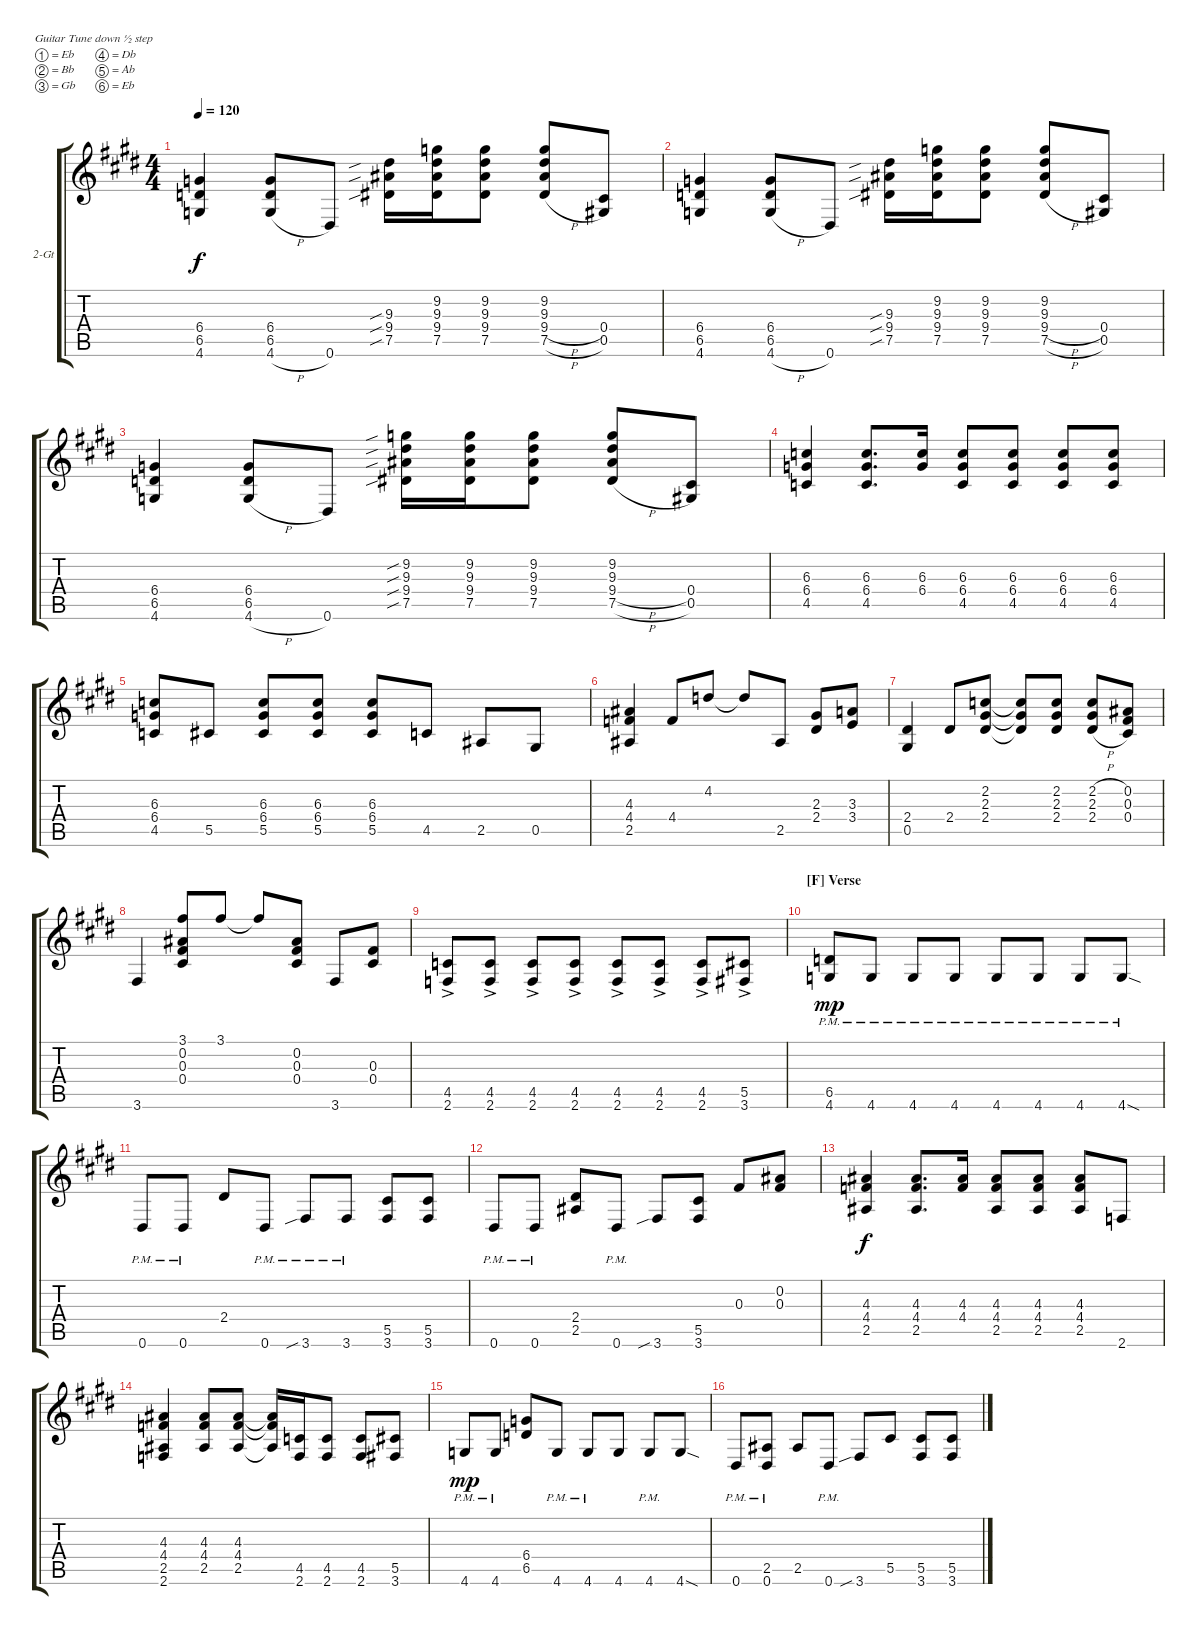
\defaultSystemsLayout 4
\bracketExtendMode groupsimilarinstruments
\firstSystemTrackNameOrientation horizontal
\otherSystemsTrackNameOrientation horizontal
\track ("2 Guitar" "2-Gt") {instrument electricguitarclean}
\staff {score tabs}
\tuning (Eb4 Bb3 Gb3 Db3 Ab2 Eb2)
\ts (4 4)
\tempo 120
\clef g2
\scale
1.07818
\ks e
(4.6 6.5 6.4).4{dy f} (4.6{h} 6.5 6.4).8 0.6.8 (7.5{sib} 9.4{sib} 9.3{sib}).16 (7.5 9.4 9.3 9.2).16 (7.5 9.4 9.3 9.2).8 (9.4{h} 9.3 9.2 7.5{h}).8 (0.4 0.5).8 |
\scale
0.921816 (4.6 6.5 6.4).4 (4.6{h} 6.5 6.4).8 0.6.8 (7.5{sib} 9.4{sib} 9.3{sib}).16 (7.5 9.4 9.3 9.2).16 (7.5 9.4 9.3 9.2).8 (9.4{h} 9.3 9.2 7.5{h}).8 (0.4 0.5).8 |
\scale
1.07818 (4.6 6.5 6.4).4 (4.6{h} 6.5 6.4).8 0.6.8 (7.5{sib} 9.4{sib} 9.3{sib} 9.2{sib}).16 (7.5 9.4 9.3 9.2).16 (7.5 9.4 9.3 9.2).8 (9.4{h} 9.3 9.2 7.5{h}).8 (0.4 0.5).8 |
\scale
0.921816 (4.5 6.4 6.3).4 (4.5 6.4 6.3).8{d} (6.3 6.4).16 (4.5 6.4 6.3).8 (4.5 6.4 6.3).8 (4.5 6.4 6.3).8 (6.4 6.3 4.5).8 |
\scale
1.07818 (4.5 6.4 6.3).8 5.5.8 (5.5 6.4 6.3).8 (5.5 6.4 6.3).8 (5.5 6.4 6.3).8 4.5.8 2.5.8 0.5.8 |
\scale
0.921816 (2.5 4.3 4.4).4 4.4.8 4.2.8 4.2{t}.8 2.5.8 (2.4 2.3).8 (3.3 3.4).8 |
\scale
1.07818 (2.4 0.5).4 2.4.8 (2.4 2.3 2.2).8 (2.2{t} 2.3{t} 2.4{t}).8 (2.2 2.3 2.4).8 (2.2{h} 2.3{h} 2.4{h}).8 (0.4 0.3 0.2).8 |
\scale
0.921816 3.6.4 (3.1 0.2 0.3 0.4).8 3.1.8 3.1{t}.8 (0.2 0.3 0.4).8 3.6.8 (0.4 0.3).8 |
\scale
1.07818 (2.6{ac} 4.5{ac}).8 (2.6{ac} 4.5{ac}).8 (2.6{ac} 4.5{ac}).8 (2.6{ac} 4.5{ac}).8 (2.6{ac} 4.5{ac}).8 (2.6{ac} 4.5{ac}).8 (2.6{ac} 4.5{ac}).8 (3.6{ac} 5.5{ac}).8 |
\section ("F" "Verse")
\scale
0.921816 (4.6{pm} 6.5{pm}).8{dy mp} 4.6{pm}.8 4.6{pm}.8 4.6{pm}.8 4.6{pm}.8 4.6{pm}.8 4.6{pm}.8 4.6{sod pm}.8 |
\scale
1.07818 0.6{pm}.8 0.6{pm}.8 2.4.8 0.6{pm}.8 3.6{sib pm}.8 3.6{pm}.8 (3.6 5.5).8 (3.6 5.5).8 |
\scale
0.921816 0.6{pm}.8 0.6{pm}.8 (2.5 2.4).8 0.6{pm}.8 3.6{sib}.8 (3.6 5.5).8 0.3.8 (0.3 0.2).8 |
\scale
1.07818 (2.5 4.4 4.3).4{dy f} (2.5 4.4 4.3).8{d} (4.3 4.4).16 (2.5 4.4 4.3).8 (2.5 4.4 4.3).8 (2.5 4.4 4.3).8 2.6.8 |
\scale
0.921816 (2.6 2.5 4.4 4.3).4 (2.5 4.4 4.3).8 (2.5 4.4 4.3).8 (2.5{t} 4.4{t} 4.3{t}).16 (2.6 4.5).16 (2.6 4.5).8 (2.6 4.5).8 (3.6 5.5).8 |
\scale
1.07818 4.6{pm}.8{dy mp} 4.6{pm}.8 (6.5 6.4).8 4.6{pm}.8 4.6{pm}.8 4.6.8 4.6{pm}.8 4.6{sod}.8 |
\scale
0.921816 0.6{pm}.8 (0.6{pm} 2.5{pm}).8 2.5.8 0.6{pm}.8 3.6{sib}.8 5.5.8 (3.6 5.5).8 (3.6 5.5).8
